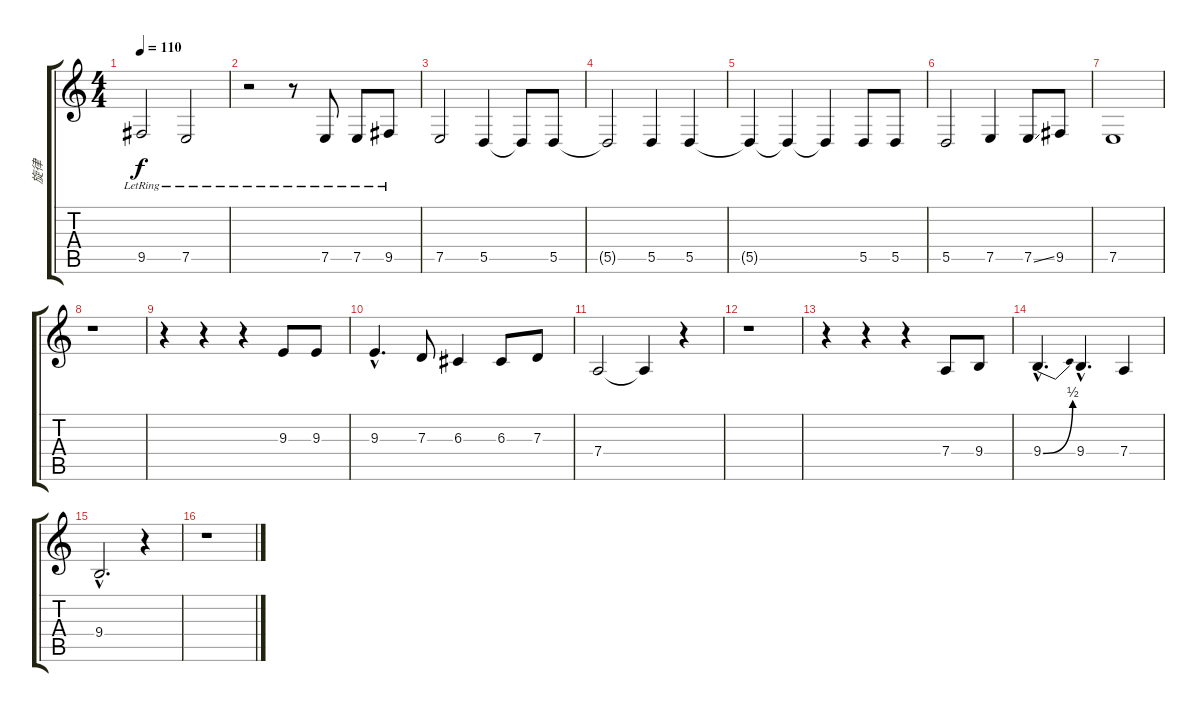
\track ("旋律" "旋律") {instrument churchorgan}
\staff {score tabs}
\tuning (E4 B3 G3 D3 A2 E2) {hide}
\ts (4 4)
\tempo 110
\clef g2
\ks c
9.5{lr}.2{dy f} 7.5{lr}.2 |
r.2 r.8 7.5{lr}.8 7.5{lr}.8 9.5{lr}.8 |
7.5.2 5.5.4 5.5{t}.8 5.5.8 |
5.5{t}.2 5.5.4 5.5.4 |
5.5{t}.4 5.5{t}.4 5.5{t}.4 5.5.8 5.5.8 |
5.5.2 7.5.4 7.5{ss}.8 9.5.8 |
7.5.1 |
r.1 |
r.4 r.4 r.4 9.3.8 9.3.8 |
9.3{hac}.4{d} 7.3.8 6.3.4 6.3.8 7.3.8 |
7.4.2 7.4{t}.4 r.4 |
r.1 |
r.4 r.4 r.4 7.4.8 9.4.8 |
9.4{be (bend 0 0 60 2) hac}.4{d} 9.4{hac}.4{d} 7.4.4 |
9.4{hac}.2{d} r.4 |
r.1
